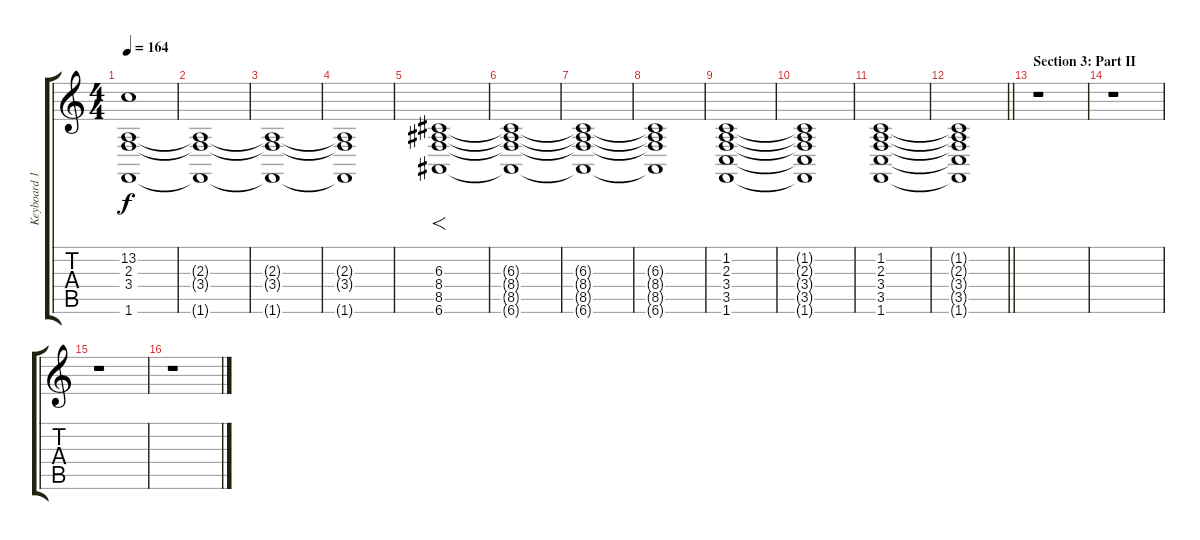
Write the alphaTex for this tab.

\track ("Keyboard 1 (Choir Aahs)" "Keyboard 1") {instrument choiraahs}
\staff {score tabs}
\tuning (E4 B3 G3 D3 A2 E2) {hide}
\ts (4 4)
\tempo 164
\clef g2
\ks c
(13.2 2.3 3.4 1.6).1{dy f} |
(2.3{t} 3.4{t} 1.6{t}).1 |
(2.3{t} 3.4{t} 1.6{t}).1 |
(2.3{t} 3.4{t} 1.6{t}).1 |
(6.3 8.4 8.5 6.6).1{f} |
(6.3{t} 8.4{t} 8.5{t} 6.6{t}).1 |
(6.3{t} 8.4{t} 8.5{t} 6.6{t}).1 |
(6.3{t} 8.4{t} 8.5{t} 6.6{t}).1 |
(1.2 2.3 3.4 3.5 1.6).1 |
(1.2{t} 2.3{t} 3.4{t} 3.5{t} 1.6{t}).1 |
(1.2 2.3 3.4 3.5 1.6).1 |
\barLineRight lightlight
(1.2{t} 2.3{t} 3.4{t} 3.5{t} 1.6{t}).1 |
\section ("" "Section 3: Part II")
r.1 |
r.1 |
r.1 |
r.1
